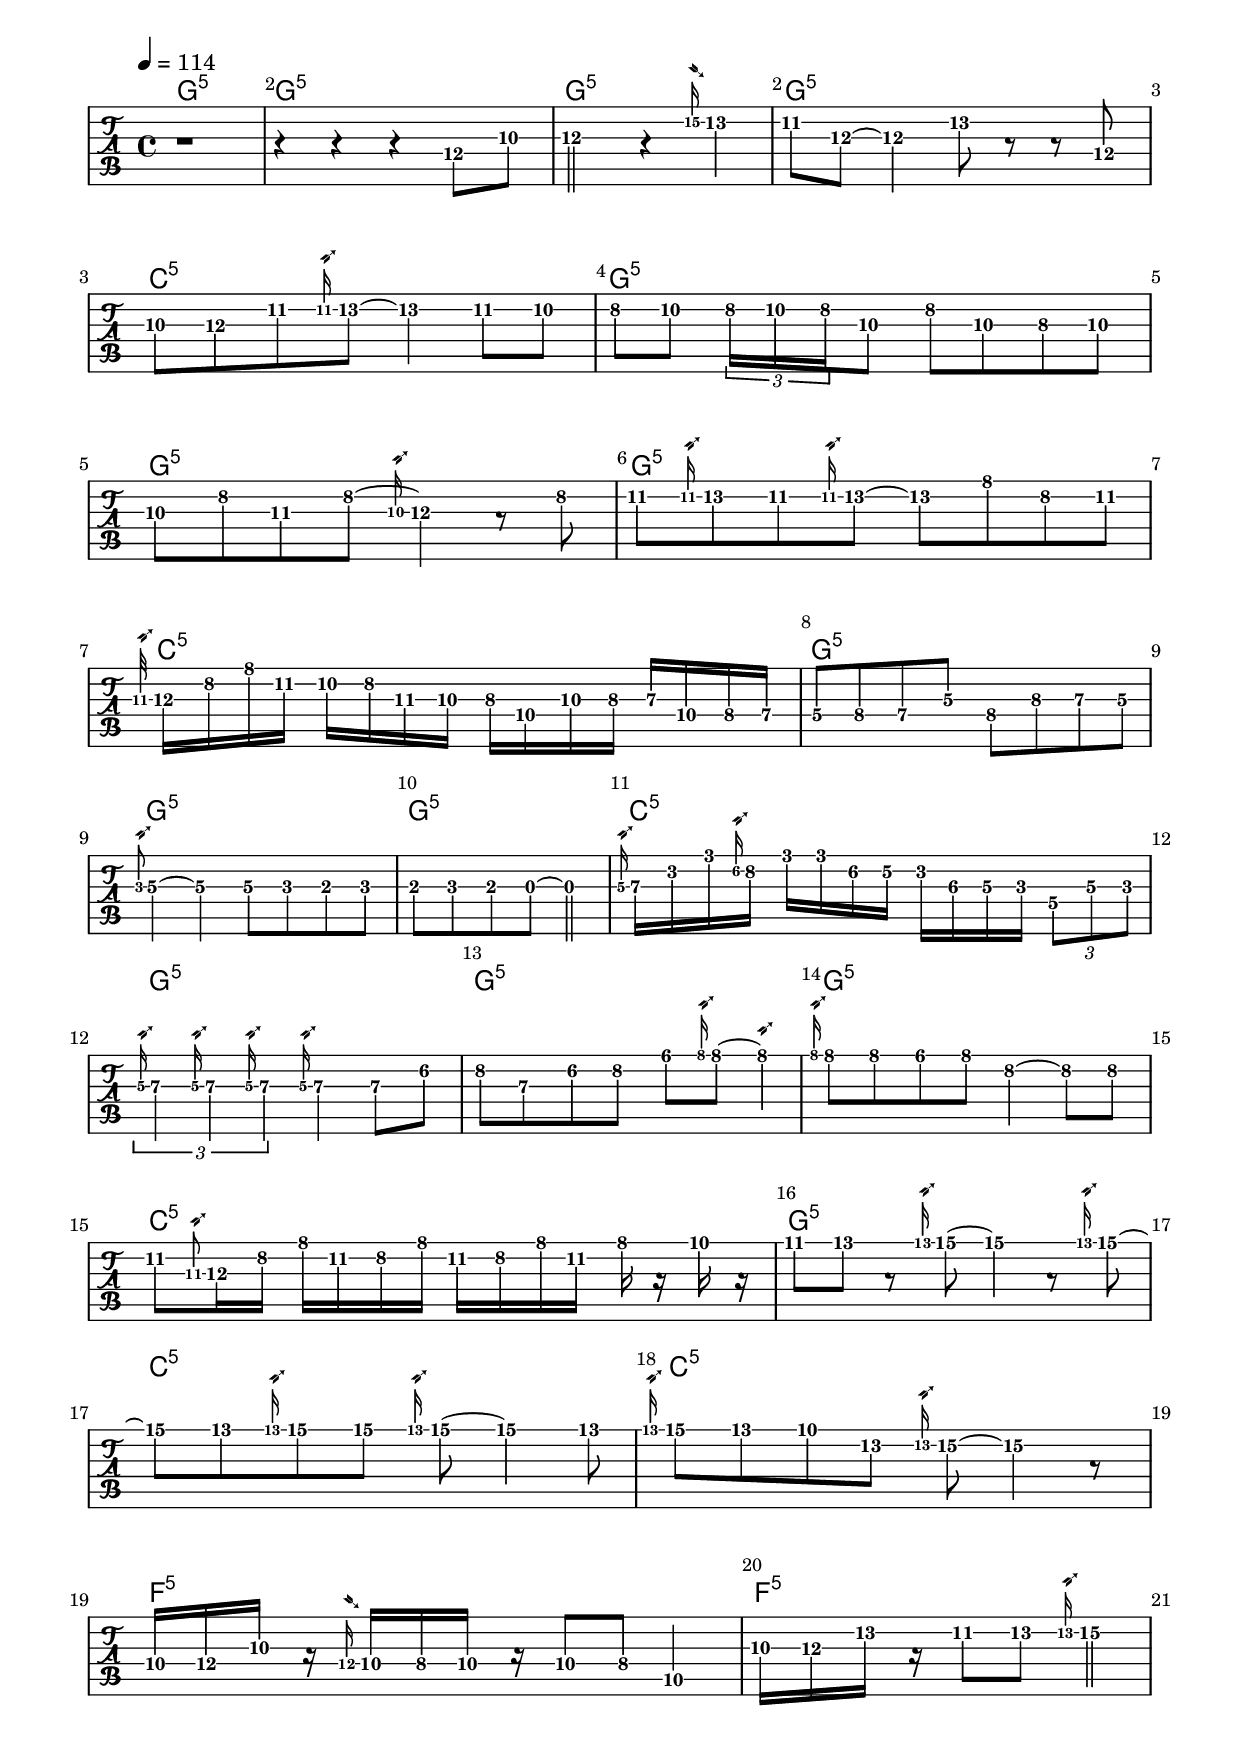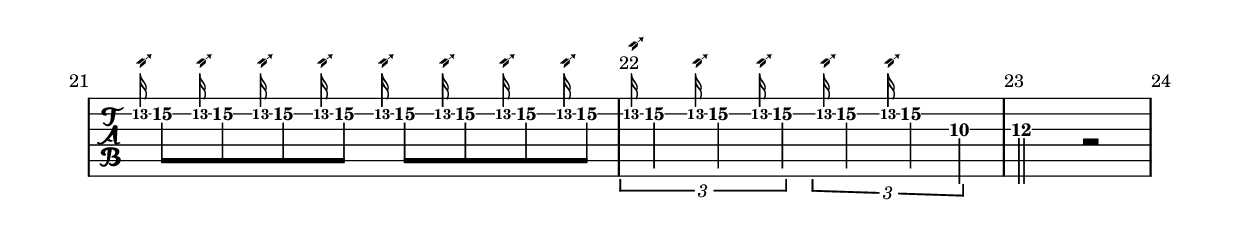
\version "2.20.0"
\include "macros.ly"
song_tempo = 114

% Bb
ma = {

}

mg = {
    <g,\6 d\5 g\4>8
    <g,\6 d\5 g\4>8
    <g,\6 d\5 g\4>8
    r8
    <g,\6 d\5 g\4>8
    <g,\6 d\5 g\4>8
    <g,\6 d\5 g\4>8
    r8
}
mc = {
    <c\5 g\4 c'\3>8
    <c\5 g\4 c'\3>8
    <c\5 g\4 c'\3>8
    r8

    <c\5 g\4 c'\3>8
    <c\5 g\4 c'\3>8
    <c\5 g\4 c'\3>8
    r8
}
mf = {
    <f,\6 c\5 f\4>8
    <f,\6 c\5 f\4>8
    <f,\6 c\5 f\4>8
    r8
    <f,\6 c\5 f\4>8
    <f,\6 c\5 f\4>8
    <f,\6 c\5 f\4>8
    r8
}

lignea = {
    \mg | \mg | \mc | \mg |
}

ligneb = {
    \mc | \mc | \mf | \mf |
}



rhythm = {
% une mesure pour la levée
r1 |
\mg
\lignea
\lignea
\lignea
\lignea
\ligneb
}


song_chords = \chordmode {
g1:5
|
g1:5
|
g1:5 | g1:5 | c1:5 | g1:5 |
g1:5 | g1:5 | c1:5 | g1:5 |
g1:5 | g1:5 | c1:5 | g1:5 |
g1:5 | g1:5 | c1:5 | g1:5 |
c1:5 | c1:5 | f1:5 | f1:5 |

}


lead = {
  \absolute  {
    \override Score.SpacingSpanner.shortest-duration-space = #4.0


    % les numeros de mesure ici commencent

    %
    r1
    |
    % ( levée )
    r4 r4 r4 d'8\4 f'8\3
    |


    \set Score.currentBarNumber = 1
    % mes 1
    g'2\3 r4 \myrelease d''16\2 c''4\2
    |

    % mes 2
    bes'8\2  g'8~\3 g'4\3 c''8\2 r8 r8 d'8\4
    |

    % mes 3
    f'8\3 g'8\3 bes'8\2 \mypull bes'16\2 c''8~\2 c''4\2 bes'8\2 a'8\2
    |

    % mes 4
    g'8\2 a'8\2 \times 2/3 { g'16\2 a'16\2 g'16\2 } f'8\3 g'8\2 f'8\3 dis'8\3 f'8\3
    |

    % mes 5
    f'8\3 g'8\2 fis'8\3 g'8~\2 \mypull f'16\3 g'4\3 r8 g'8\2
    |

    % mes 6
    bes'8\2 \mypull bes'16\2 c''8\2 bes'8\2 \mypull bes'16\2 c''8~\2 c''8\2 c''8\1 g'8\2 bes'8\2
    |

    % mes 7
    \mypull fis'32\3 g'16\3 g'16\2 c''16\1 bes'16\2
    a'16\2 g'16\2 ges'16\3  f'16\3
    ees'16\3 c'16\4 f'16\3 ees'16\3
    d'16\3 c'16\4 bes16\4 a16\4
    |

    % mes 8
    g8\4 bes8\4 a8\4 c'8\3 bes8\4 ees'8\3 d'8\3 c'8\3
    |

    % mes 9
    \mypull bes8\3 c'4~\3 c'4\3 c'8\3 bes8\3 a8\3 bes8\3

    % mes 10
    a8\3 bes8\3 a8\3 g8~\3 g2\3

    % mes 11
    \mypull c'16\3 d'16\3 d'16\2 g'16\1  \mypull f'16\2 g'16\2
    g'\1 g'\1 f'\2 e'\2
    d'\2 des'\3 c'\3 bes\3
    \times 2/3 { g8\4 c'8\3 bes8\3 }
    |

    % mes 12
    \times 2/3 { \mypull c'16\3 d'4\3 \mypull c'16\3 d'4\3 \mypull c'16\3 d'4\3 }
    \mypull c'16\3 d'4\3
    d'8\3 f'8\2
    |

    % mes 13
    g'8\2 d'8\3 f'8\2 g'8\2  bes'8\1 \mypull bis'16\1 c''8~ \mypulled  c''4
    |

    % mes 14
    \mypull c''16\1 c''8\1 c''8\1 bes'8\1 c''8\1
    g'4~\2 g'8\2 g'8\2
    |

    % mes 15
    bes'8\2 \mypull fis'8\3 g'16\3 g'16\2
    c''16\1 bes'16\2 g'16\2 c''16\1
    bes'16\2 g'16\2 c''16\1 bes'16\2
    c''16\1 r16 d''16\1 r16
    |

    % mes 16
    ees''8\1 f''8\1 r8
    \mypull f''16\1 g''8~\1 g''4\1 r8 \mypull f''16\1 g''8~\1
    |

    % mes 17
    g''8\1 f''8\1 \mypull f''16\1 g''8\1  g''8\1
    \mypull f''16\1 g''8~\1 g''4\1 f''8\1
    |

    % mes 18
    \mypull f''16\1 g''8\1 f''8\1 d''8\1 c''8\2
    \mypull c''16\2 d''8~\2 d''4\2 r8
    |

    % mes 19
    c'16\4 d'16\4 f'16\3 r16
    \myrelease d'16\4 c'16\4   bes16\4 bis16\4 r16
    c'8\4 bes8\4 g4\5
    |

    % mes 20
    f'16\3 g'16\3 c''16\2 r16
    bes'8\2 c''8\2
    \mypull c''16\2 d''2\2
    |

    % mes 21
    \mypull c''16\2 d''8\2
    \mypull c''16\2 d''8\2
    \mypull c''16\2 d''8\2
    \mypull c''16\2 d''8\2
    \mypull c''16\2 d''8\2
    \mypull c''16\2 d''8\2
    \mypull c''16\2 d''8\2
    \mypull c''16\2 d''8\2
    |

    % mes 22
    \times 2/3 {     \mypull c''16\2 d''4\2
                     \mypull c''16\2 d''4\2
                     \mypull c''16\2 d''4\2
    }
    \times 2/3 {     \mypull c''16\2 d''4\2
                     \mypull c''16\2 d''4\2
                     f'4\3
    }
    |

    % mes 23
    g'2\3 r2


    }

}

drumbar =  \drummode {  bd4 sn4  bd4 sn4 }

drumbars = {
\repeat unfold 30 { \drumbar | }
}


drumbarhh =  \drummode {
  hihat8
  hihat8
  hihat8
  hihat8
  hihat8
  hihat8
  hihat8
  hihat8
}

drumbarshh = {
  \repeat unfold 30 {  \drumbarhh }

}




\paper {
    #(include-special-characters)
    indent = 0\mm
    line-width = 180\mm
    oddHeaderMarkup = ""
    evenHeaderMarkup = ""
    oddFooterMarkup = ""
    evenFooterMarkup = ""

    #(add-text-replacements!
    '(
    ("100" . "hundred")
    ("dpi" . "dots per inch")
    ))

}


\score {
    <<
    \new ChordNames {
        \song_chords
        }

    \new TabStaff {
        \tempo 4 = \song_tempo
        \tabFullNotation
        \override Score.BarNumber.break-visibility = ##(#t #t #t)
        \lead
    }

    >>

    \layout {}
}

